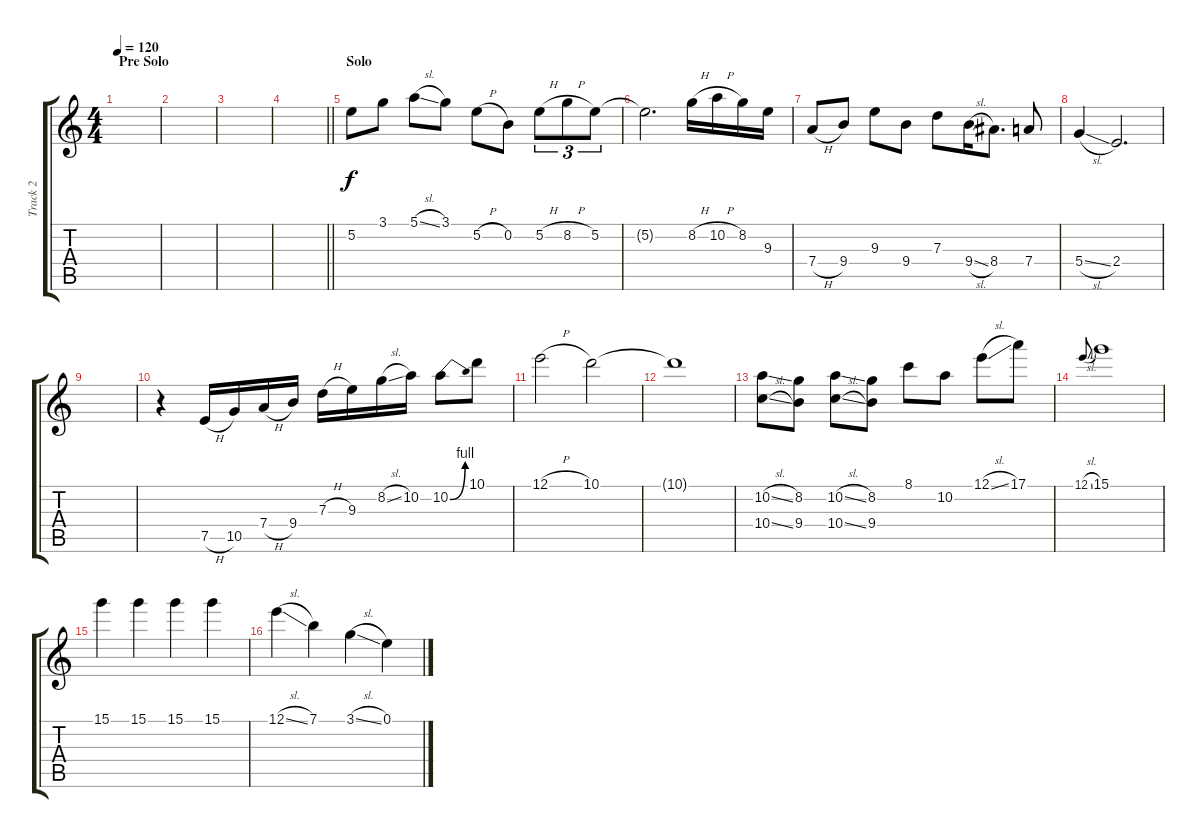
\track ("Track 2" "Track 2") {instrument electricguitarjazz}
\staff {score tabs}
\tuning (E4 B3 G3 D3 A2 E2) {hide}
\ts (4 4)
\section ("" "Pre Solo")
\tempo 120
\clef g2
\ks c
|
|
|
\barLineRight lightlight
|
\section ("" "Solo")
5.2.8 3.1.8 5.1{sl}.8 3.1.8 5.2{h}.8 0.2.8 5.2{h}.8{tu (3 2)} 8.2{h}.8{tu (3 2)} 5.2.8{tu (3 2)} |
5.2{t}.2{d} 8.2{h}.16 10.2{h}.16 8.2.16 9.3.16 |
7.4{h}.8 9.4.8 9.3.8 9.4.8 7.3.8 9.4{sl}.16 8.4.8{d} 7.4.8 |
5.4{sl}.4 2.4.2{d} |
|
r.4 7.5{h}.16 10.5.16 7.4{h}.16 9.4.16 7.3{h}.16 9.3.16 8.2{sl}.16 10.2.16 10.2{be (bend 0 0 60 4)}.8 10.1.8 |
12.1{h}.2 10.1.2 |
10.1{t}.1 |
(10.2{sl} 10.4{sl}).8 (8.2 9.4).8 (10.2{sl} 10.4{sl}).8 (8.2 9.4).8 8.1.8 10.2.8 12.1{sl}.8 17.1.8 |
12.1{sl}.8{gr onbeat} 15.1.1 |
15.1.4 15.1.4 15.1.4 15.1.4 |
12.1{sl}.4 7.1.4 3.1{sl}.4 0.1.4
